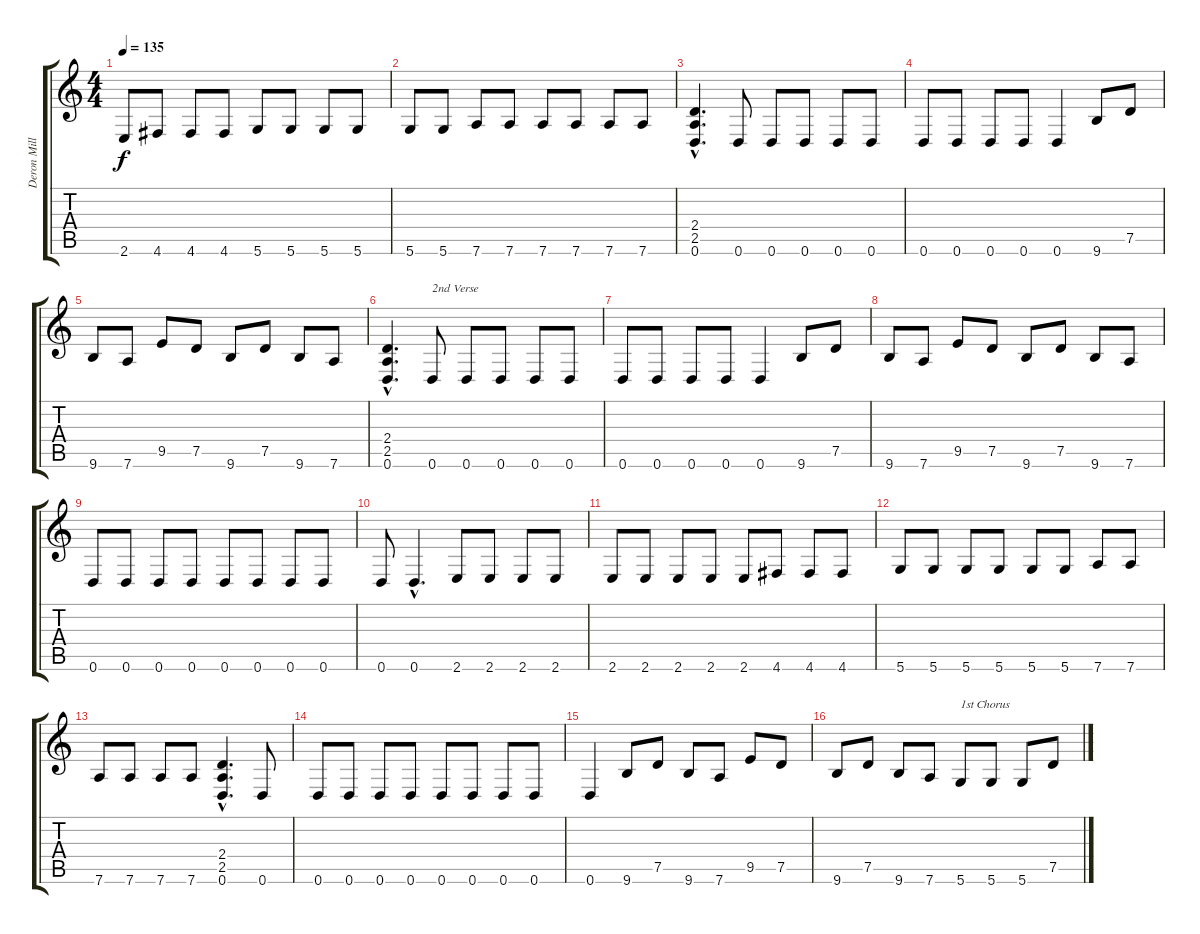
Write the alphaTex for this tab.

\track ("Deron Miller" "Deron Mill") {instrument distortionguitar}
\staff {score tabs}
\tuning (D4 A3 F3 C3 G2 D2) {hide}
\ts (4 4)
\tempo 135
\clef g2
\ks c
2.6.8{dy f} 4.6.8 4.6.8 4.6.8 5.6.8 5.6.8 5.6.8 5.6.8 |
5.6.8 5.6.8 7.6.8 7.6.8 7.6.8 7.6.8 7.6.8 7.6.8 |
(2.4{hac} 2.5{hac} 0.6{hac}).4{d} 0.6.8 0.6.8 0.6.8 0.6.8 0.6.8 |
0.6.8 0.6.8 0.6.8 0.6.8 0.6.4 9.6.8 7.5.8 |
9.6.8 7.6.8 9.5.8 7.5.8 9.6.8 7.5.8 9.6.8 7.6.8 |
(2.4{hac} 2.5{hac} 0.6{hac}).4{d} 0.6.8{txt "2nd Verse"} 0.6.8 0.6.8 0.6.8 0.6.8 |
0.6.8 0.6.8 0.6.8 0.6.8 0.6.4 9.6.8 7.5.8 |
9.6.8 7.6.8 9.5.8 7.5.8 9.6.8 7.5.8 9.6.8 7.6.8 |
0.6.8 0.6.8 0.6.8 0.6.8 0.6.8 0.6.8 0.6.8 0.6.8 |
0.6.8 0.6{hac}.4{d} 2.6.8 2.6.8 2.6.8 2.6.8 |
2.6.8 2.6.8 2.6.8 2.6.8 2.6.8 4.6.8 4.6.8 4.6.8 |
5.6.8 5.6.8 5.6.8 5.6.8 5.6.8 5.6.8 7.6.8 7.6.8 |
7.6.8 7.6.8 7.6.8 7.6.8 (2.4{hac} 2.5{hac} 0.6{hac}).4{d} 0.6.8 |
0.6.8 0.6.8 0.6.8 0.6.8 0.6.8 0.6.8 0.6.8 0.6.8 |
0.6.4 9.6.8 7.5.8 9.6.8 7.6.8 9.5.8 7.5.8 |
9.6.8 7.5.8 9.6.8 7.6.8 5.6.8{txt "1st Chorus"} 5.6.8 5.6.8 7.5.8
